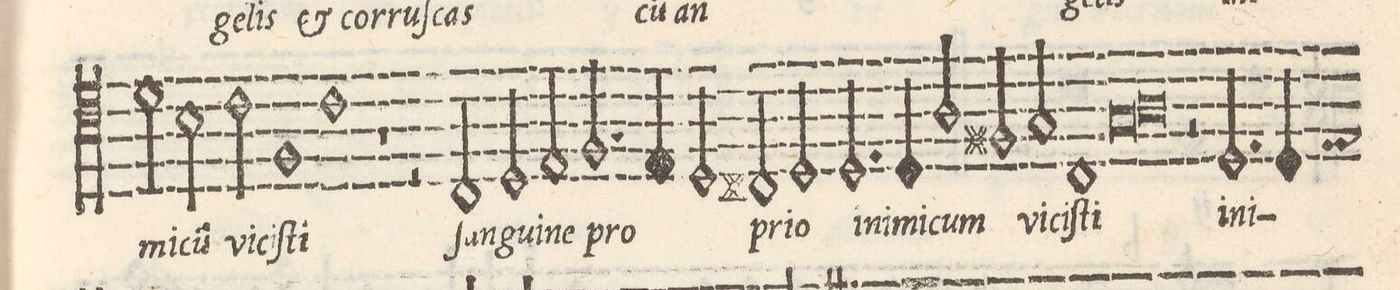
**kern	**text
*I"BASSVS	*
*clefC4	*
*k[]	*
*met(C|)	*
*M2/1	*
2d\	-mi-
=49-	=49-
2Bny\	-cu(m)
2c\	vi-
1F/	-ciſ-
=50-	=50-
1c\	-ti
1r	.
=51-	=51-
2r	.
2C/	ſan-
2D/	-gui-
2E/	-ne
=52-	=52-
2.F/	pro-
4E/	.
2D/	.
2C#X/	-pri-
=53-	=53-
2D/	-o
2.D/	i-
4D/	-ni-
2A/	-mi-
=54-	=54-
2F#X/	-cum
2G/	vi-
1Cny/	-ciſ-
=55-	=55-
*lig	*
0G/	-ti
=56-	=56-
0A\	.
*Xlig	*
=57-	=57-
2r	.
2.D/	i-
4D/	-ni-
*custos:E	*
*-	*-
